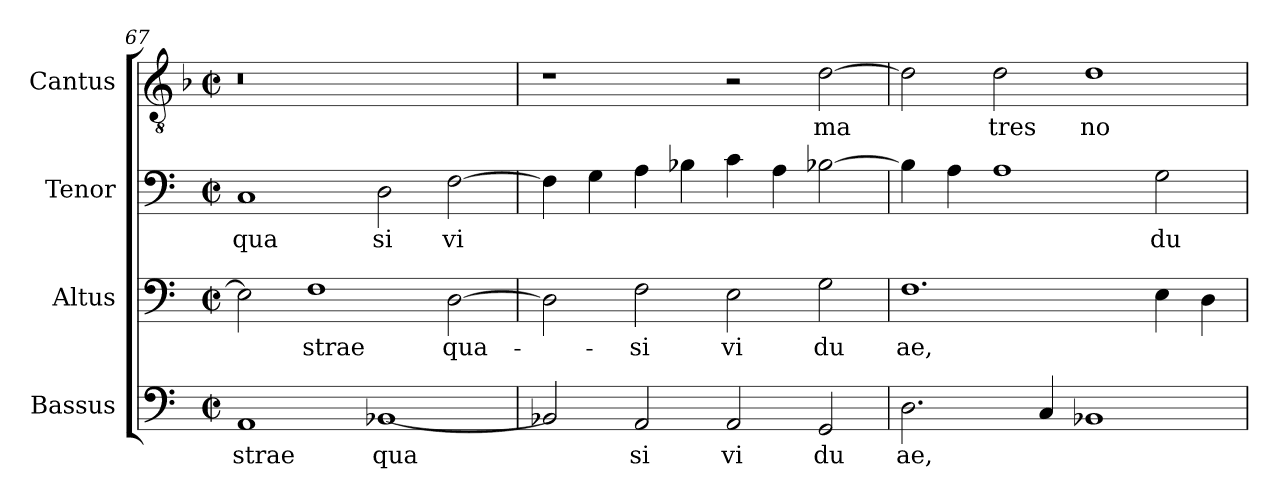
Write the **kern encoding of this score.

**kern	**text	**kern	**text	**kern	**text	**kern	**text
*part4	*part4	*part3	*part3	*part2	*part2	*part1	*part1
*staff4	*staff4	*staff3	*staff3	*staff2	*staff2	*staff1	*staff1
*I"Bassus	*	*I"Altus	*	*I"Tenor	*	*I"Cantus	*
*clefF4	*	*clefF4	*	*clefF4	*	*clefGv2	*
*	*	*	*	*	*	*k[b-]	*
*	*	*	*	*	*	*F:	*
*M2/2	*	*M2/2	*	*M2/2	*	*M2/2	*
*met(c|)	*	*met(c|)	*	*met(c|)	*	*met(c|)	*
=67	=67	=67	=67	=67	=67	=67	=67
!	!LO:LY:b:cj	!	!	!	!LO:LY:b:cj	!	!
1AA	strae	2E\]	.	1C	qua	0r	.
!	!	!	!LO:LY:b:cj	!	!	!	!
.	.	1F	-strae	.	.	.	.
!	!LO:LY:b	!	!	!	!LO:LY:b:cj	!	!
[>1BB-X	qua	.	.	2D\	si	.	.
!	!	!	!LO:LY:b	!	!LO:LY:b:cj	!	!
.	.	[>2D\	qua-	[>2F\	vi	.	.
!!LO:LB:g=z
=68	=68	=68	=68	=68	=68	=68	=68
*	*	*	*	*	*	*k[]	*
*	*	*	*	*	*	*C:	*
2BB-X/]	.	2D\]	.	4F\]	.	1r	.
.	.	.	.	4G\	.	.	.
!	!LO:LY:b:cj	!	!LO:LY:b:cj	!	!	!	!
2AA/	si	2F\	-si	4A\	.	.	.
.	.	.	.	4B-\	.	.	.
!	!LO:LY:b:cj	!	!LO:LY:b:cj	!	!	!	!
2AA/	vi	2E\	vi	4c\	.	2r	.
.	.	.	.	4A\	.	.	.
!	!LO:LY:b:cj	!	!LO:LY:b:cj	!	!	!	!LO:LY:b
2GG/	du	2G\	du	[>2B-X\	.	[>2d\	ma
=69	=69	=69	=69	=69	=69	=69	=69
!	!LO:LY:b	!	!LO:LY:b:cj	!	!	!	!
2.D\	ae,	1.F	ae,	4B-\]	.	2d\]	.
.	.	.	.	4A\	.	.	.
!	!	!	!	!	!	!	!LO:LY:b:cj
.	.	.	.	1A	.	2d\	tres
4C/	.	.	.	.	.	.	.
!	!	!	!	!	!	!	!LO:LY:b:cj
1BB-X	.	.	.	.	.	1d	no
!	!	!	!	!	!LO:LY:b:cj	!	!
.	.	4E\	.	2G\	du-	.	.
.	.	4D\	.	.	.	.	.
=	=	=	=	=	=	=	=
*-	*-	*-	*-	*-	*-	*-	*-
